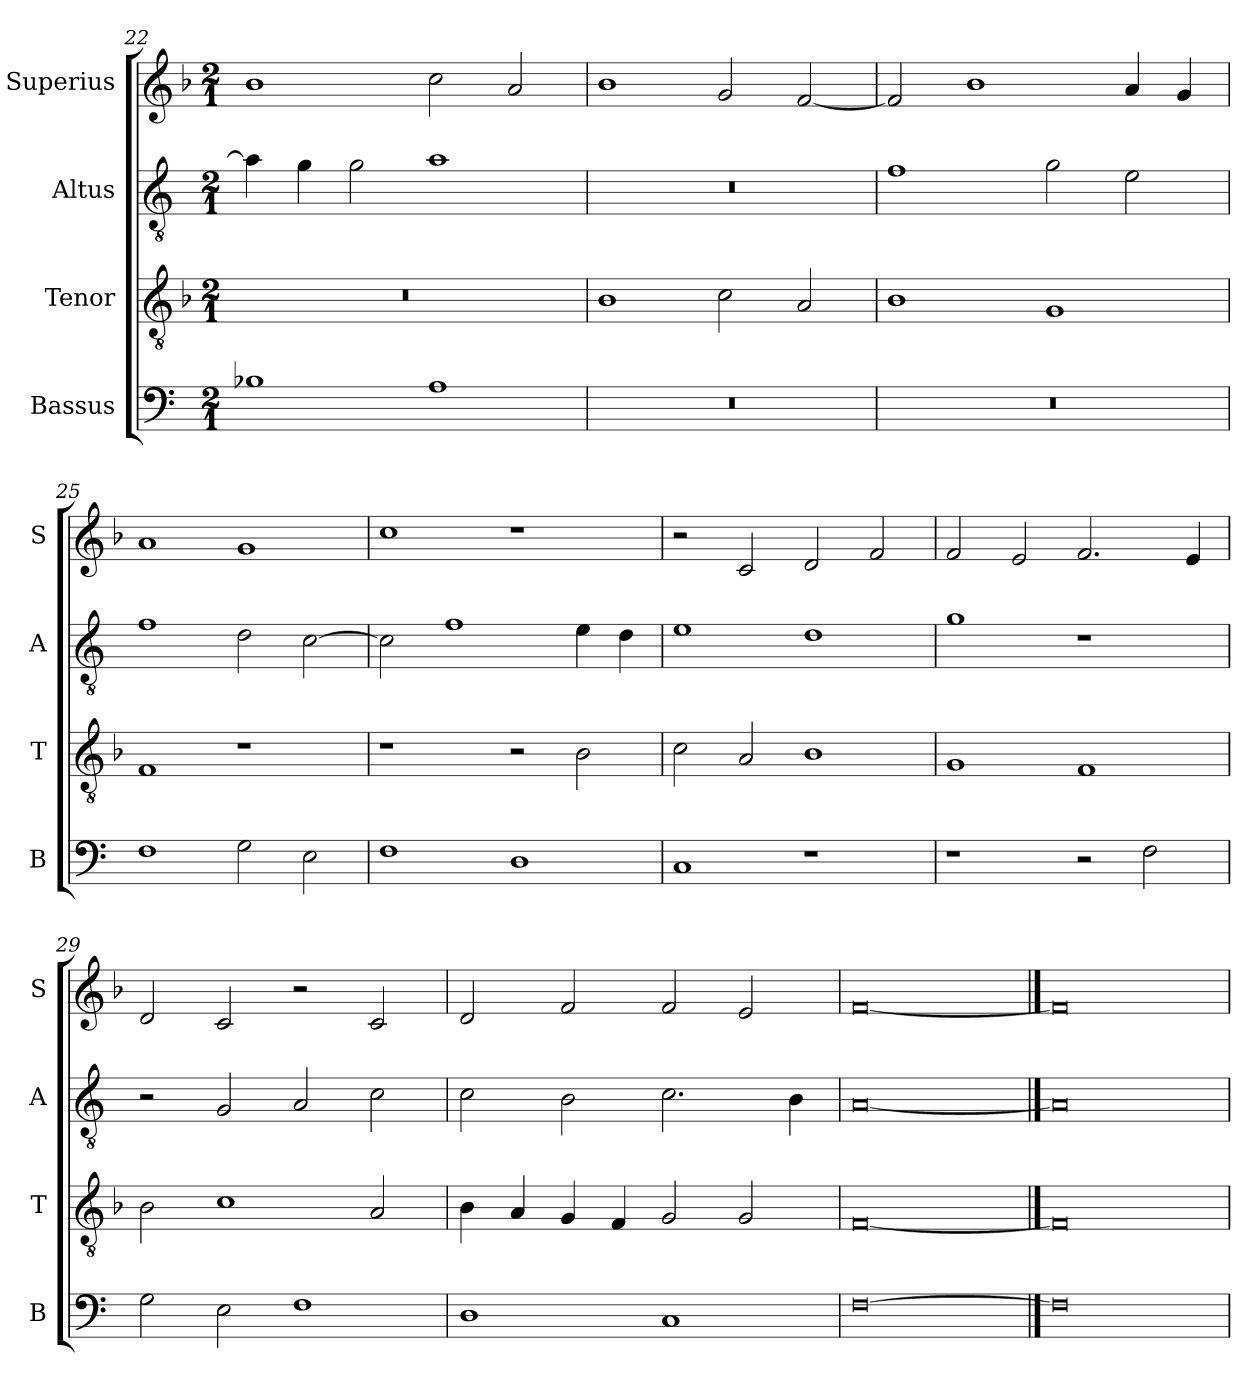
**kern	**kern	**kern	**kern
*part4	*part3	*part2	*part1
*staff4	*staff3	*staff2	*staff1
*I"Bassus	*I"Tenor	*I"Altus	*I"Superius
*I'B	*I'T	*I'A	*I'S
*clefF4	*clefGv2	*clefGv2	*clefG2
*k[]	*k[b-]	*k[]	*k[b-]
*C:	*d:	*C:	*d:
*M2/1	*M2/1	*M2/1	*M2/1
=22	=22	=22	=22
1B-X	0r	4a]	1b-
.	.	4g	.
.	.	2g	.
1A	.	1a	2cc
.	.	.	2a
=23	=23	=23	=23
0r	1B-	0r	1b-
.	2c	.	2g
.	2A	.	[2f
=24	=24	=24	=24
0r	1B-	1f	2f]
.	.	.	1b-
.	1G	2g	.
.	.	2e	4a
.	.	.	4g
=25	=25	=25	=25
1F	1F	1f	1a
2G	1r	2d	1g
2E	.	[2c	.
=26	=26	=26	=26
1F	1r	2c]	1cc
.	.	1f	.
1D	2r	.	1r
.	2B-	4e	.
.	.	4d	.
=27	=27	=27	=27
1C	2c	1e	2r
.	2A	.	2c
1r	1B-	1d	2d
.	.	.	2f
=28	=28	=28	=28
1r	1G	1g	2f
.	.	.	2e
2r	1F	1r	2.f
2F	.	.	.
.	.	.	4e
=29	=29	=29	=29
2G	2B-	2r	2d
2E	1c	2G	2c
1F	.	2A	2r
.	2A	2c	2c
=30	=30	=30	=30
1D	4B-	2c	2d
.	4A	.	.
.	4G	2B	2f
.	4F	.	.
1C	2G	2.c	2f
.	2G	.	2e
.	.	4B	.
=31	=31	=31	=31
[0F	[0F	[0A	[0f
==32	==32	==32	==32
0F]	0F]	0A]	0f]
=	=	=	=
*-	*-	*-	*-
